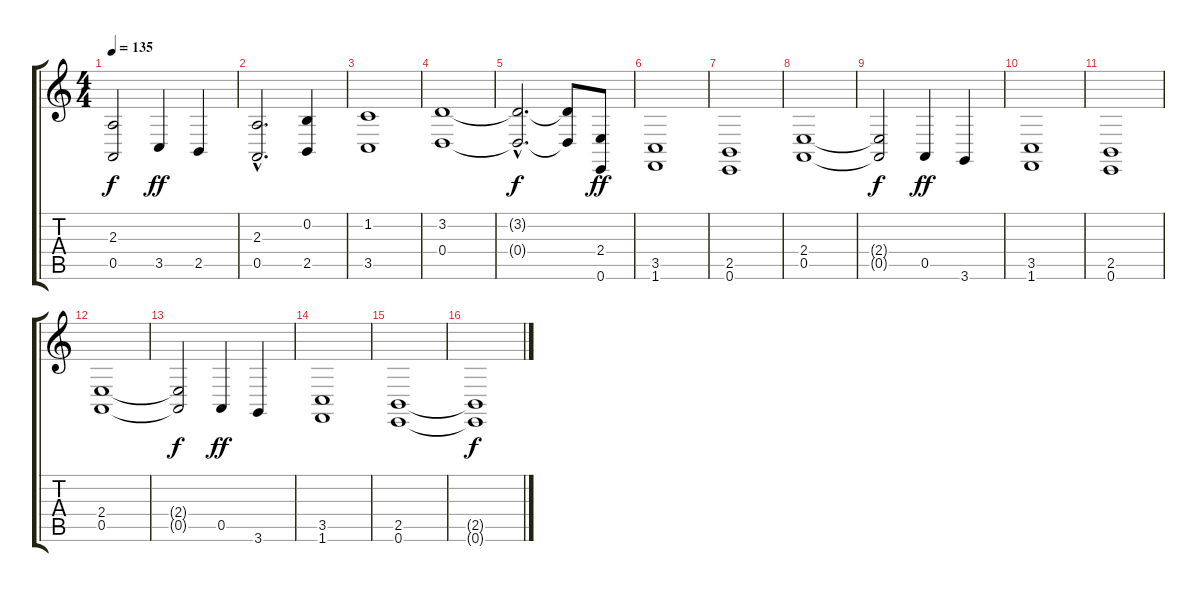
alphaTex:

\track "" {instrument stringensemble1}
\staff {score tabs}
\tuning (E4 B3 G3 D3 A2 E2) {hide}
\ts (4 4)
\tempo 135
\clef g2
\ks c
(2.3{t} 0.5{t}).2{dy f} 3.5.4{dy ff} 2.5.4 |
(2.3{hac} 0.5{hac}).2{d} (0.2 2.5).4 |
(1.2 3.5).1 |
(3.2 0.4).1 |
(3.2{hac t} 0.4{hac t}).2{d dy f} (3.2{t} 0.4{t}).8 (2.4 0.6).8{dy ff} |
(3.5 1.6).1 |
(2.5 0.6).1 |
(2.4 0.5).1 |
(2.4{t} 0.5{t}).2{dy f} 0.5.4{dy ff} 3.6.4 |
(3.5 1.6).1 |
(2.5 0.6).1 |
(2.4 0.5).1 |
(2.4{t} 0.5{t}).2{dy f} 0.5.4{dy ff} 3.6.4 |
(3.5 1.6).1 |
(2.5 0.6).1 |
(2.5{t} 0.6{t}).1{dy f}
